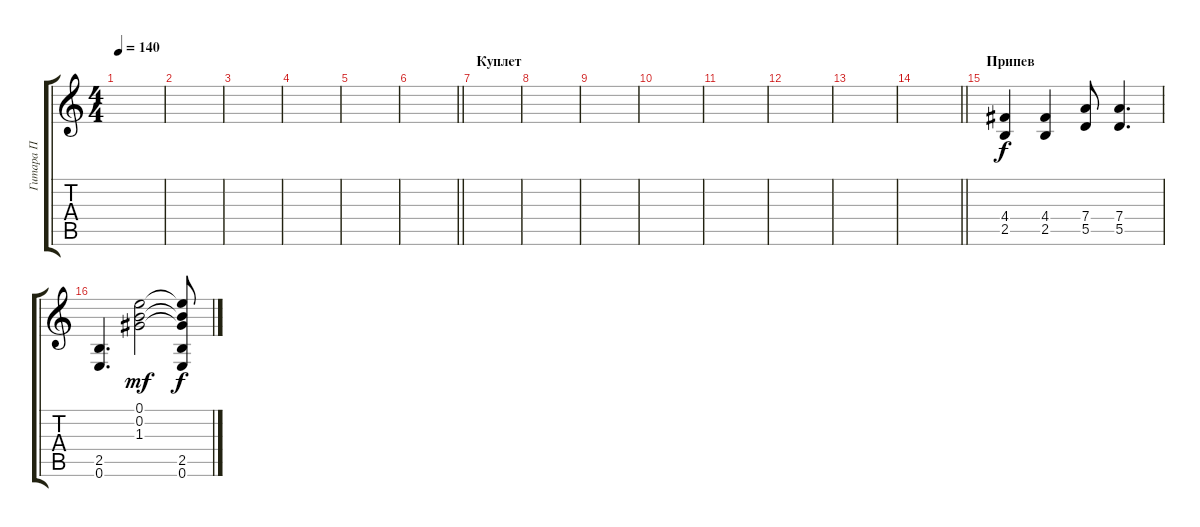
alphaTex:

\track ("Гитара П" "Гитара П") {instrument overdrivenguitar}
\staff {score tabs}
\tuning (E4 B3 G3 D3 A2 E2) {hide}
\ts (4 4)
\tempo 140
\clef g2
\ks c
|
|
|
|
|
\barLineRight lightlight
|
\section ("" "Куплет")
|
|
|
|
|
|
|
\barLineRight lightlight
|
\section ("" "Припев")
(4.4 2.5).4{volume 13} (4.4 2.5).4 (7.4 5.5).8 (7.4 5.5).4{d} |
(2.5 0.6).4{d} (0.1 0.2 1.3).2{dy mf} (0.1{t} 0.2{t} 1.3{t} 2.5 0.6).8{dy f}
